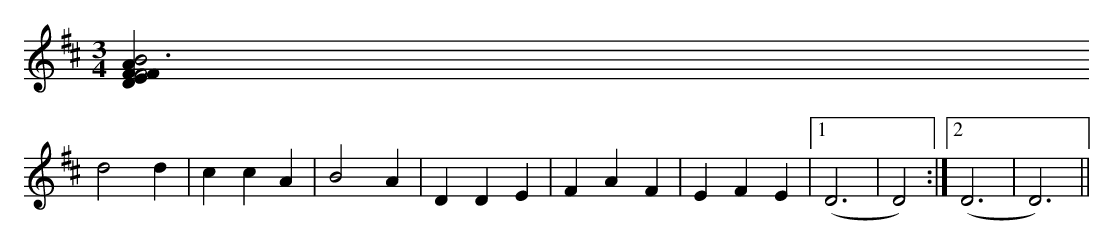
X:1
M:3/4
K:D
[F2|F4E2|D2F2A2|B6|A4D2|F4F2|A4F2|(E6|E4)A2|
d4d2|c2c2A2|B4A2|D2D2E2|F2A2F2|E2F2E2|1 (D6|D4):|2 (D6|D6)||
